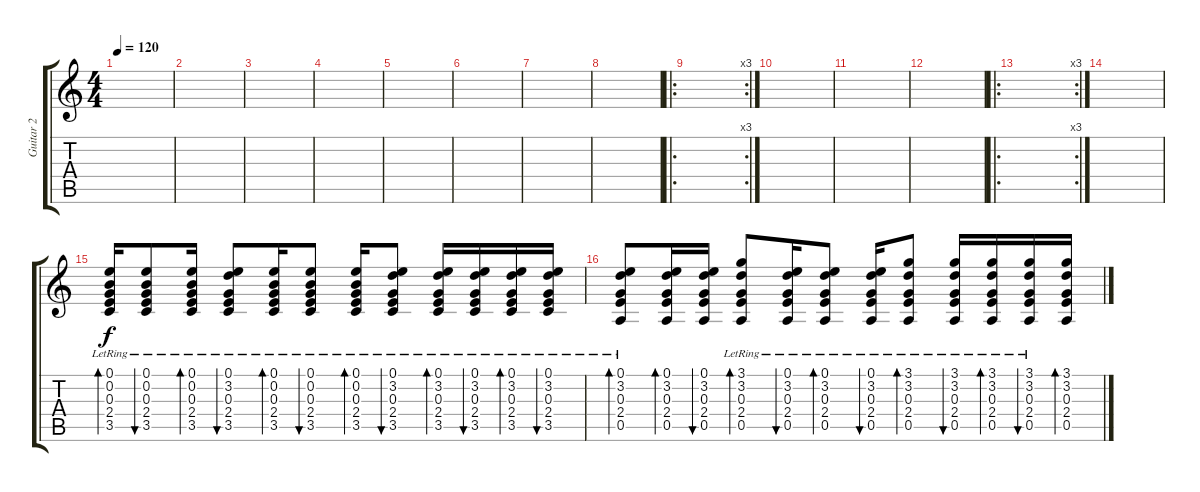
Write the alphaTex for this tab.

\track ("Guitar 2" "Guitar 2") {instrument distortionguitar}
\staff {score tabs}
\tuning (E4 B3 G3 D3 A2 E2) {hide}
\ts (4 4)
\tempo 120
\clef g2
\ks c
|
|
|
|
|
|
|
|
\ro
\rc 3
|
|
|
|
\ro
\rc 3
|
|
(0.1{lr} 0.2{lr} 0.3{lr} 2.4{lr} 3.5{lr}).16{bd 60 volume 6 balance 0 instrument acousticguitarsteel} (0.1{lr} 0.2{lr} 0.3{lr} 2.4{lr} 3.5{lr}).8{bu 60} (0.1{lr} 0.2{lr} 0.3{lr} 2.4{lr} 3.5{lr}).16{bd 60} (0.1{lr} 3.2{lr} 0.3{lr} 2.4{lr} 3.5{lr}).8{bu 120} (0.1{lr} 0.2{lr} 0.3{lr} 2.4{lr} 3.5{lr}).16{bd 120} (0.1{lr} 0.2{lr} 0.3{lr} 2.4{lr} 3.5{lr}).8{bu 60} (0.1{lr} 0.2{lr} 0.3{lr} 2.4{lr} 3.5{lr}).16{bd 120} (0.1{lr} 3.2{lr} 0.3{lr} 2.4{lr} 3.5{lr}).8{bu 120} (0.1 3.2 0.3 2.4{lr} 3.5{lr}).16{bd 60} (0.1 3.2{lr} 0.3{lr} 2.4 3.5).16{bu 60} (0.1 3.2 0.3 2.4{lr} 3.5{lr}).16{bd 60} (0.1 3.2{lr} 0.3{lr} 2.4 3.5).16{bu 60} |
(0.1 3.2 0.3 2.4{lr} 0.5{lr}).8{bd 60} (0.1 3.2 0.3 2.4 0.5).16{bd 60} (0.1 3.2 0.3 2.4 0.5).16{bu 60} (3.1 3.2{lr} 0.3{lr} 2.4 0.5).8{bd 60} (0.1 3.2 0.3 2.4{lr} 0.5{lr}).16{bu 60} (0.1{lr} 3.2{lr} 0.3 2.4 0.5).8{bd 60} (0.1 3.2 0.3 2.4{lr} 0.5{lr}).16{bu 60} (3.1 3.2{lr} 0.3{lr} 2.4 0.5).8{bd 60} (3.1 3.2 0.3 2.4{lr} 0.5{lr}).16{bu 60} (3.1 3.2{lr} 0.3{lr} 2.4 0.5).16{bd 60} (3.1 3.2 0.3 2.4{lr} 0.5{lr}).16{bu 60} (3.1 3.2 0.3 2.4 0.5).16{bd 60}
